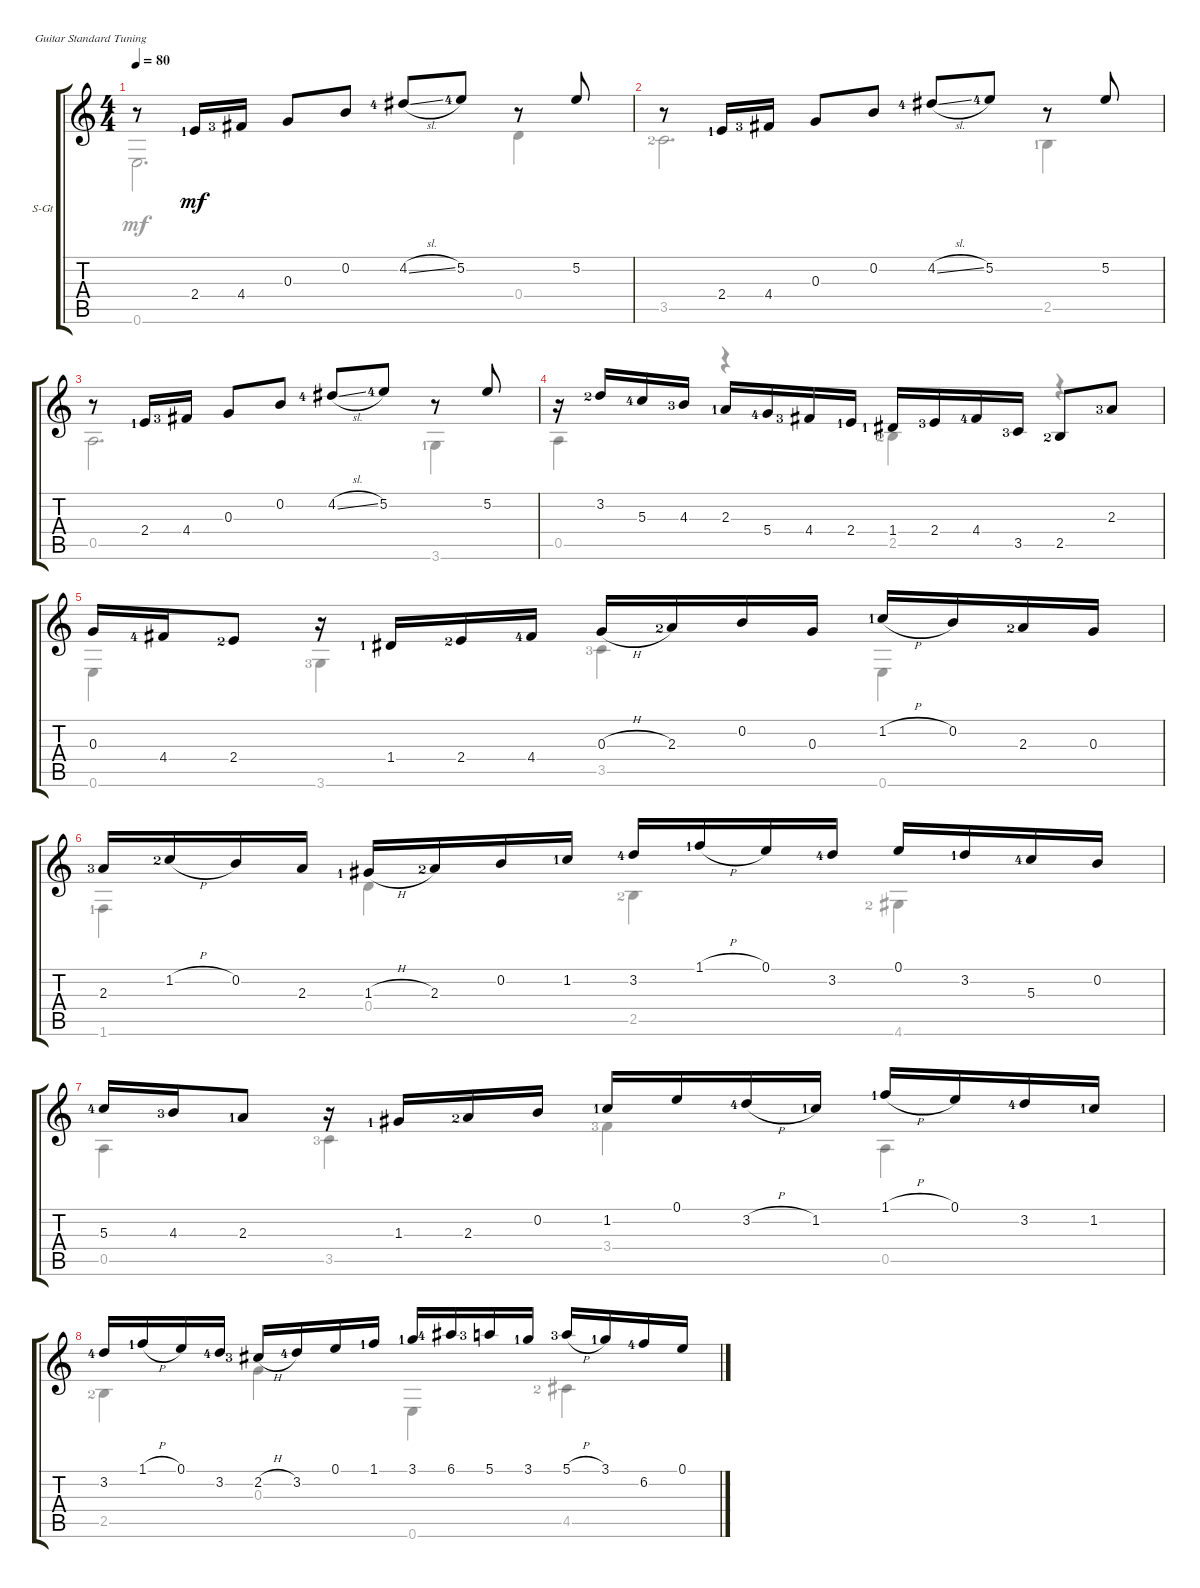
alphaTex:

\defaultSystemsLayout 4
\bracketExtendMode groupsimilarinstruments
\firstSystemTrackNameOrientation horizontal
\otherSystemsTrackNameOrientation horizontal
\track ("Steel Guitar" "S-Gt") {instrument acousticguitarsteel}
\staff {score tabs}
\tuning (E4 B3 G3 D3 A2 E2)
\voice
\ts (4 4)
\tempo 80
\clef g2
\ks c
r.8{dy mf} 2.4{lf 2}.16 4.4{lf 4}.16 0.3.8 0.2.8 4.2{sl lf 5}.8 5.2{lf 5}.8 r.8 5.2.8 |
r.8 2.4{lf 2}.16 4.4{lf 4}.16 0.3.8 0.2.8 4.2{sl lf 5}.8 5.2{lf 5}.8 r.8 5.2.8 |
r.8 2.4{lf 2}.16 4.4{lf 4}.16 0.3.8 0.2.8 4.2{sl lf 5}.8 5.2{lf 5}.8 r.8 5.2.8 |
r.16 3.2{lf 3}.16 5.3{lf 5}.16 4.3{lf 4}.16 2.3{lf 2}.16 5.4{lf 5}.16 4.4{lf 4}.16 2.4{lf 2}.16 1.4{lf 2}.16 2.4{lf 4}.16 4.4{lf 5}.16 3.5{lf 4}.16 2.5{lf 3}.8 2.3{lf 4}.8 |
0.3.16 4.4{lf 5}.16 2.4{lf 3}.8 r.16 1.4{lf 2}.16 2.4{lf 3}.16 4.4{lf 5}.16 0.3{h}.16 2.3{lf 3}.16 0.2.16 0.3.16 1.2{h lf 2}.16 0.2.16 2.3{lf 3}.16 0.3.16 |
2.3{lf 4}.16 1.2{h lf 3}.16 0.2.16 2.3.16 1.3{h lf 2}.16 2.3{lf 3}.16 0.2.16 1.2{lf 2}.16 3.2{lf 5}.16 1.1{h lf 2}.16 0.1.16 3.2{lf 5}.16 0.1.16 3.2{lf 2}.16 5.3{lf 5}.16 0.2.16 |
5.3{lf 5}.16 4.3{lf 4}.16 2.3{lf 2}.8 r.16 1.3{lf 2}.16 2.3{lf 3}.16 0.2.16 1.2{lf 2}.16 0.1.16 3.2{h lf 5}.16 1.2{lf 2}.16 1.1{h lf 2}.16 0.1.16 3.2{lf 5}.16 1.2{lf 2}.16 |
3.2{lf 5}.16 1.1{h lf 2}.16 0.1.16 3.2{lf 5}.16 2.2{h lf 4}.16 3.2{lf 5}.16 0.1.16 1.1{lf 2}.16 3.1{lf 2}.16 6.1{lf 5}.16 5.1{lf 4}.16 3.1{lf 2}.16 5.1{h lf 4}.16 3.1{lf 2}.16 6.2{lf 5}.16 0.1.16
\voice
\clef g2
\ottava regular
\simile none
\ks c
0.6.2{d dy mf} 0.4.4 |
3.5{lf 3}.2{d} 2.5{lf 2}.4 |
0.5.2{d} 3.6{lf 2}.4 |
0.5.4 r.4 2.5{lf 3}.4 r.4 |
0.6.4 3.6{lf 4}.4 3.5{lf 4}.4 0.6.4 |
1.6{lf 2}.4 0.4.4 2.5{lf 3}.4 4.6{lf 3}.4 |
0.5.4 3.5{lf 4}.4 3.4{lf 4}.4 0.5.4 |
2.5{lf 3}.4 0.3.4 0.6.4 4.5{lf 3}.4
